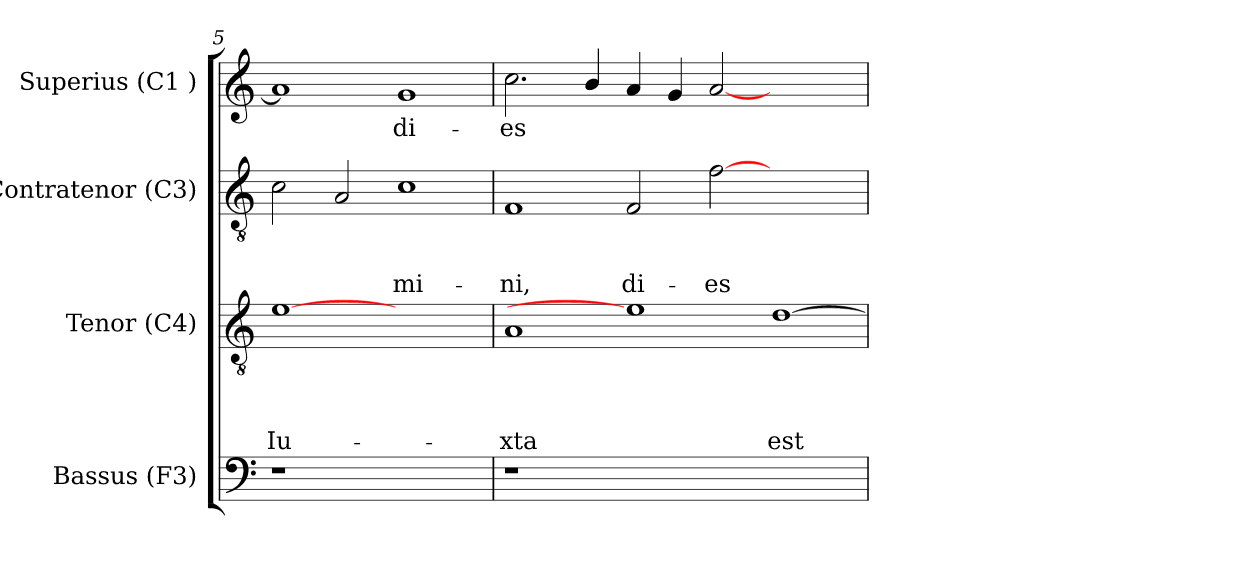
**kern	**kern	**text	**text	**text	**text	**kern	**text	**text	**text	**kern	**text
*part4	*part3	*part3	*part3	*part3	*part3	*part2	*part2	*part2	*part2	*part1	*part1
*staff4	*staff3	*staff3	*staff3	*staff3	*staff3	*staff2	*staff2	*staff2	*staff2	*staff1	*staff1
*I"Bassus (F3)	*I"Tenor (C4)	*	*	*	*	*I"Contratenor (C3)	*	*	*	*I"Superius (C1 )	*
*I'Bass.	*I'T.	*	*	*	*	*I'C.	*	*	*	*I'S.	*
*clefF4	*clefGv2	*	*	*	*	*clefGv2	*	*	*	*clefG2	*
*k[]	*k[]	*	*	*	*	*k[]	*	*	*	*k[]	*
*C:	*C:	*	*	*	*	*C:	*	*	*	*C:	*
=5	=5	=5	=5	=5	=5	=5	=5	=5	=5	=5	=5
!LO:N:vis=1	!	!	!	!	!LO:LY:b:rj	!	!	!	!	!	!
1r	[1e	.	.	.	Iu-	2c\	.	.	.	1a]	.
.	.	.	.	.	.	2A/	.	.	.	.	.
!	!	!	!	!	!	!	!	!	!LO:LY:b	!	!LO:LY:b
1ryy	1ryy	.	.	.	.	1c	.	.	-mi-	1g	di-
!!LO:LB:g=z
=6	=6	=6	=6	=6	=6	=6	=6	=6	=6	=6	=6
!LO:N:vis=1	!	!	!	!	!LO:LY:b	!	!	!	!LO:LY:b	!	!LO:LY:b
1r	1A	.	.	.	-xta	1F	.	.	-ni,	2.cc\	-es
.	.	.	.	.	.	.	.	.	.	4b/	.
!	!	!	!	!	!	!	!	!	!LO:LY:b	!	!
0ryy	1e]	.	.	.	.	2F/	.	.	di-	4a/	.
.	.	.	.	.	.	.	.	.	.	4g/	.
!	!	!	!	!	!	!	!	!	!LO:LY:b	!	!
.	.	.	.	.	.	[>2f\	.	.	-es	[<2a/	.
!	!	!	!	!	!LO:LY:b	!	!	!	!	!	!
.	[>1d	.	.	.	est	1ryy	.	.	.	1ryy	.
=	=	=	=	=	=	=	=	=	=	=	=
*-	*-	*-	*-	*-	*-	*-	*-	*-	*-	*-	*-
